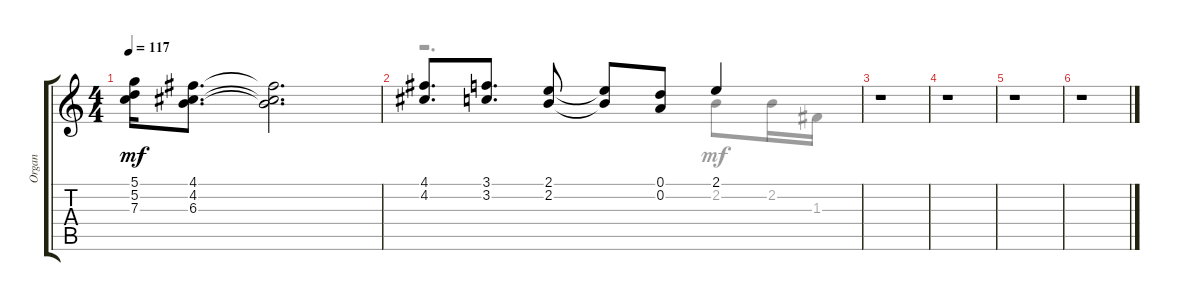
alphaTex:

\track ("Organ" "Organ") {instrument electricguitarclean}
\staff {score tabs}
\tuning (D4 A3 F3 C3 G2 C2) {hide}
\voice
\ts (4 4)
\tempo 117
\clef g2
\ks aminor
(5.1 5.2 7.3).16{dy mf} (4.1 4.2 6.3).8{d} (4.1{t} 4.2{t} 6.3{t}).2{d} |
(4.1 4.2).8{d} (3.1 3.2).8{d} (2.1 2.2).8 (2.1{t} 2.2{t}).8 (0.1 0.2).8 2.1.4 |
r.1 |
r.1 |
r.1 |
r.1
\voice
\clef g2
\ottava regular
\simile none
\ks aminor
|
r.2{d} 2.2.8 2.2.16 1.3.16 |
|
|
|
